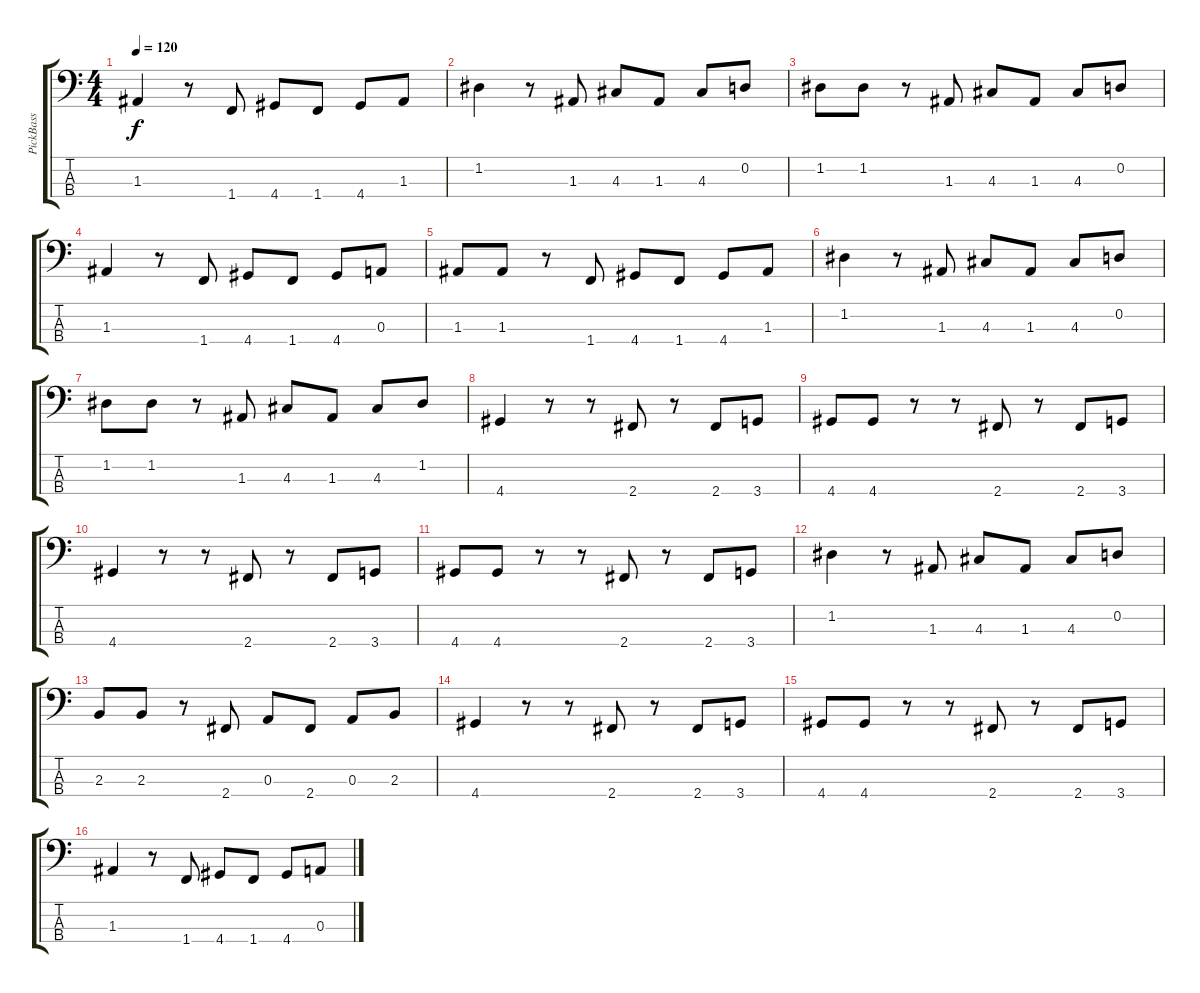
\track ("PickBass" "PickBass") {instrument electricbassfinger}
\staff {score tabs}
\tuning (G2 D2 A1 E1) {hide}
\ts (4 4)
\tempo 120
\clef f4
\ks c
1.3.4{dy f} r.8 1.4.8 4.4.8 1.4.8 4.4.8 1.3.8 |
1.2.4 r.8 1.3.8 4.3.8 1.3.8 4.3.8 0.2.8 |
1.2.8 1.2.8 r.8 1.3.8 4.3.8 1.3.8 4.3.8 0.2.8 |
1.3.4 r.8 1.4.8 4.4.8 1.4.8 4.4.8 0.3.8 |
1.3.8 1.3.8 r.8 1.4.8 4.4.8 1.4.8 4.4.8 1.3.8 |
1.2.4 r.8 1.3.8 4.3.8 1.3.8 4.3.8 0.2.8 |
1.2.8 1.2.8 r.8 1.3.8 4.3.8 1.3.8 4.3.8 1.2.8 |
4.4.4 r.8 r.8 2.4.8 r.8 2.4.8 3.4.8 |
4.4.8 4.4.8 r.8 r.8 2.4.8 r.8 2.4.8 3.4.8 |
4.4.4 r.8 r.8 2.4.8 r.8 2.4.8 3.4.8 |
4.4.8 4.4.8 r.8 r.8 2.4.8 r.8 2.4.8 3.4.8 |
1.2.4 r.8 1.3.8 4.3.8 1.3.8 4.3.8 0.2.8 |
2.3.8 2.3.8 r.8 2.4.8 0.3.8 2.4.8 0.3.8 2.3.8 |
4.4.4 r.8 r.8 2.4.8 r.8 2.4.8 3.4.8 |
4.4.8 4.4.8 r.8 r.8 2.4.8 r.8 2.4.8 3.4.8 |
1.3.4 r.8 1.4.8 4.4.8 1.4.8 4.4.8 0.3.8
